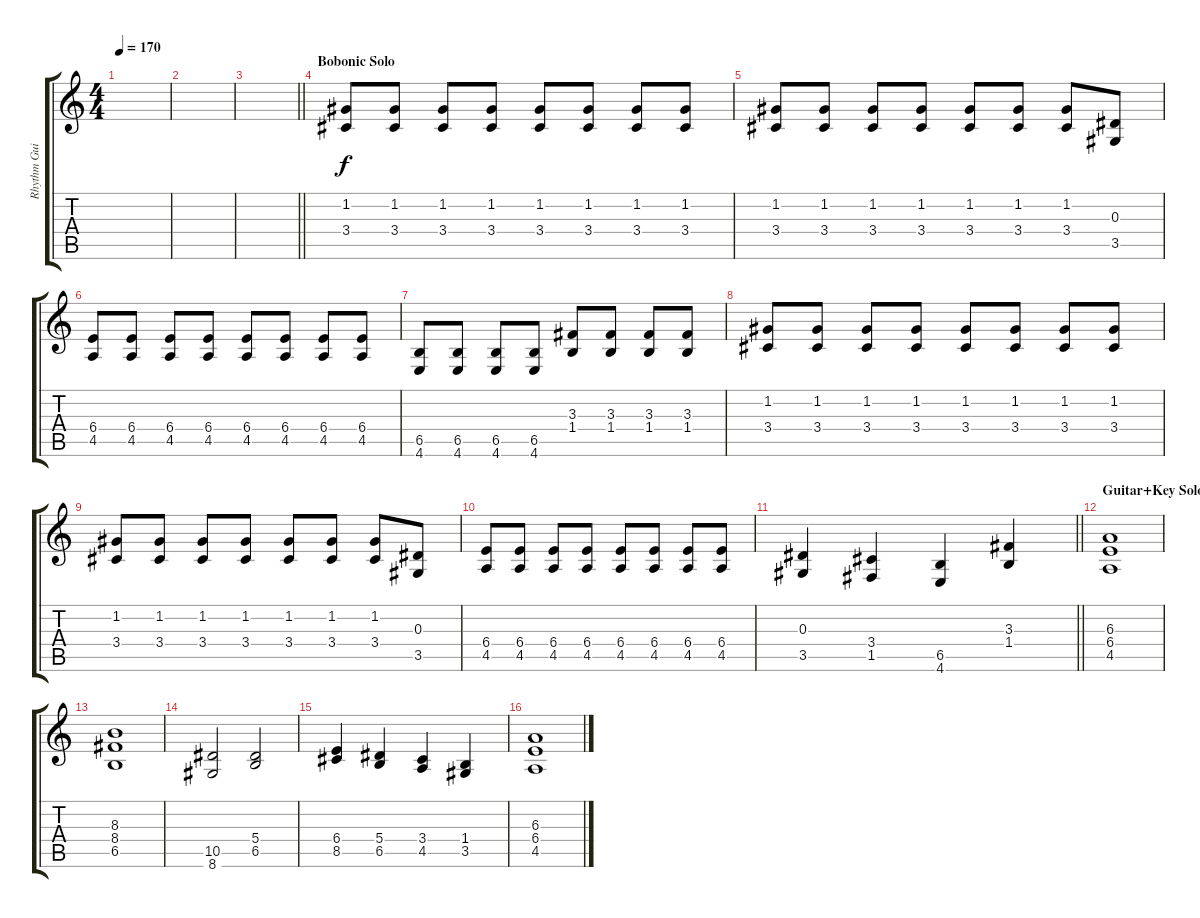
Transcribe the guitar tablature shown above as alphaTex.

\track ("Rhythm Guitar" "Rhythm Gui") {instrument distortionguitar}
\staff {score tabs}
\tuning (C4 G3 Eb3 Bb2 F2 C2) {hide}
\ts (4 4)
\tempo 170
\clef g2
\ks c
|
|
\barLineRight lightlight
|
\section ("" "Bobonic Solo")
(1.2 3.4).8 (1.2 3.4).8 (1.2 3.4).8 (1.2 3.4).8 (1.2 3.4).8 (1.2 3.4).8 (1.2 3.4).8 (1.2 3.4).8 |
(1.2 3.4).8 (1.2 3.4).8 (1.2 3.4).8 (1.2 3.4).8 (1.2 3.4).8 (1.2 3.4).8 (1.2 3.4).8 (0.3 3.5).8 |
(6.4 4.5).8 (6.4 4.5).8 (6.4 4.5).8 (6.4 4.5).8 (6.4 4.5).8 (6.4 4.5).8 (6.4 4.5).8 (6.4 4.5).8 |
(6.5 4.6).8 (6.5 4.6).8 (6.5 4.6).8 (6.5 4.6).8 (3.3 1.4).8 (3.3 1.4).8 (3.3 1.4).8 (3.3 1.4).8 |
(1.2 3.4).8 (1.2 3.4).8 (1.2 3.4).8 (1.2 3.4).8 (1.2 3.4).8 (1.2 3.4).8 (1.2 3.4).8 (1.2 3.4).8 |
(1.2 3.4).8 (1.2 3.4).8 (1.2 3.4).8 (1.2 3.4).8 (1.2 3.4).8 (1.2 3.4).8 (1.2 3.4).8 (0.3 3.5).8 |
(6.4 4.5).8 (6.4 4.5).8 (6.4 4.5).8 (6.4 4.5).8 (6.4 4.5).8 (6.4 4.5).8 (6.4 4.5).8 (6.4 4.5).8 |
\barLineRight lightlight
(0.3 3.5).4 (3.4 1.5).4 (6.5 4.6).4 (3.3 1.4).4 |
\section ("" "Guitar+Key Solo")
(6.3 6.4 4.5).1 |
(8.3 8.4 6.5).1 |
(10.5 8.6).2 (5.4 6.5).2 |
(6.4 8.5).4 (5.4 6.5).4 (3.4 4.5).4 (1.4 3.5).4 |
(6.3 6.4 4.5).1
